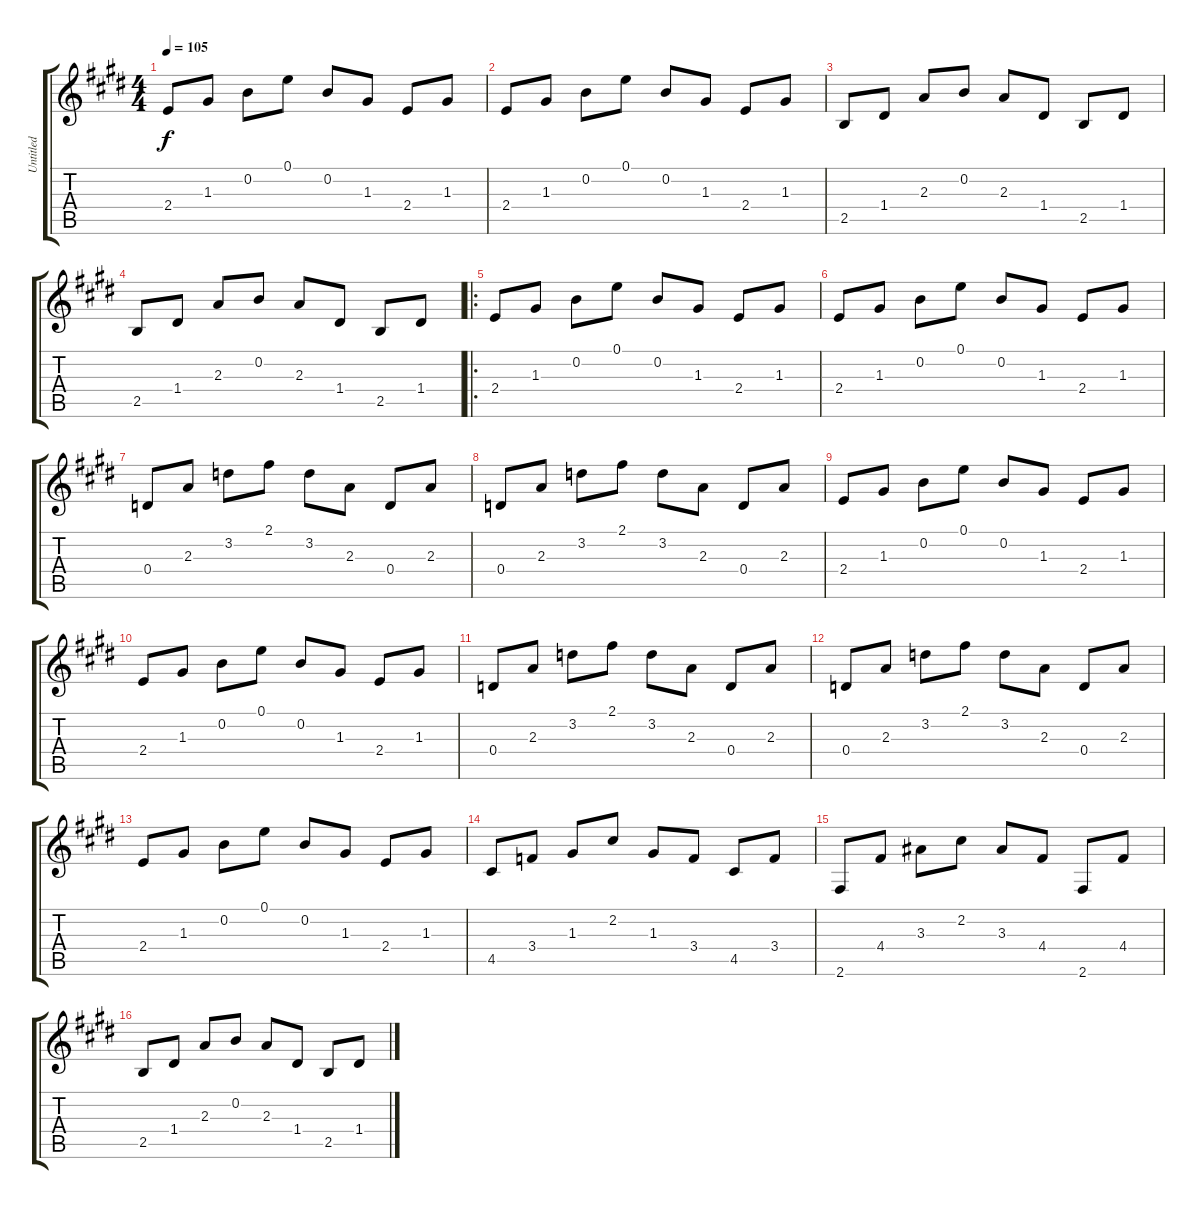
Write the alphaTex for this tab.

\track ("Untitled" "Untitled") {instrument acousticguitarnylon}
\staff {score tabs}
\tuning (E4 B3 G3 D3 A2 E2) {hide}
\ts (4 4)
\tempo 105
\clef g2
\ks e
2.4.8{dy f instrument acousticguitarnylon} 1.3.8 0.2.8 0.1.8 0.2.8 1.3.8 2.4.8 1.3.8 |
\ks c#minor
2.4.8 1.3.8 0.2.8 0.1.8 0.2.8 1.3.8 2.4.8 1.3.8 |
2.5.8 1.4.8 2.3.8 0.2.8 2.3.8 1.4.8 2.5.8 1.4.8 |
2.5.8 1.4.8 2.3.8 0.2.8 2.3.8 1.4.8 2.5.8 1.4.8 |
\ro
\ks e
2.4.8 1.3.8 0.2.8 0.1.8 0.2.8 1.3.8 2.4.8 1.3.8 |
\ks c#minor
2.4.8 1.3.8 0.2.8 0.1.8 0.2.8 1.3.8 2.4.8 1.3.8 |
0.4.8 2.3.8 3.2.8 2.1.8 3.2.8 2.3.8 0.4.8 2.3.8 |
0.4.8 2.3.8 3.2.8 2.1.8 3.2.8 2.3.8 0.4.8 2.3.8 |
\ks e
2.4.8 1.3.8 0.2.8 0.1.8 0.2.8 1.3.8 2.4.8 1.3.8 |
\ks c#minor
2.4.8 1.3.8 0.2.8 0.1.8 0.2.8 1.3.8 2.4.8 1.3.8 |
0.4.8 2.3.8 3.2.8 2.1.8 3.2.8 2.3.8 0.4.8 2.3.8 |
0.4.8 2.3.8 3.2.8 2.1.8 3.2.8 2.3.8 0.4.8 2.3.8 |
\ks e
2.4.8 1.3.8 0.2.8 0.1.8 0.2.8 1.3.8 2.4.8 1.3.8 |
\ks c#minor
4.5.8 3.4.8 1.3.8 2.2.8 1.3.8 3.4.8 4.5.8 3.4.8 |
2.6.8 4.4.8 3.3.8 2.2.8 3.3.8 4.4.8 2.6.8 4.4.8 |
2.5.8 1.4.8 2.3.8 0.2.8 2.3.8 1.4.8 2.5.8 1.4.8
